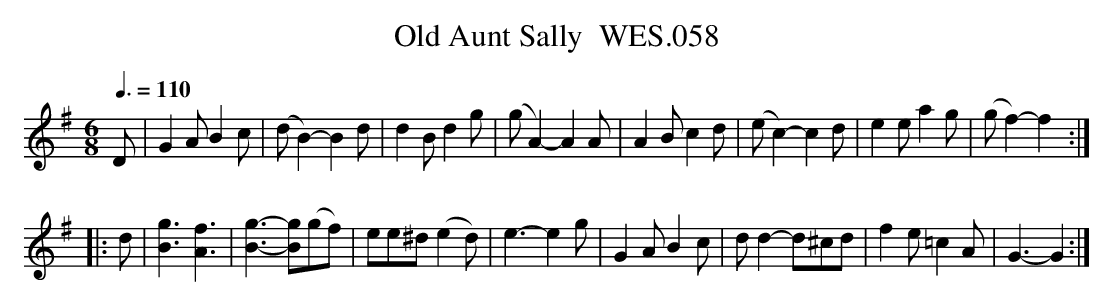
X:1
T:Old Aunt Sally  WES.058
M:6/8
L:1/8
Q:3/8=110
K:G
D|G2AB2c|(dB2)-B2d|d2Bd2g|(gA2)-A2A|A2Bc2d|(ec2)-c2d|e2e a2g|(gf2)-f2:|
|:d|[g3B3][f3A3]|[B3g3]-[Bg](gf)|ee^d (e2d)|e3-e2g|G2AB2c|dd2-d^cd|f2e=c2A|G3-G2 :|
